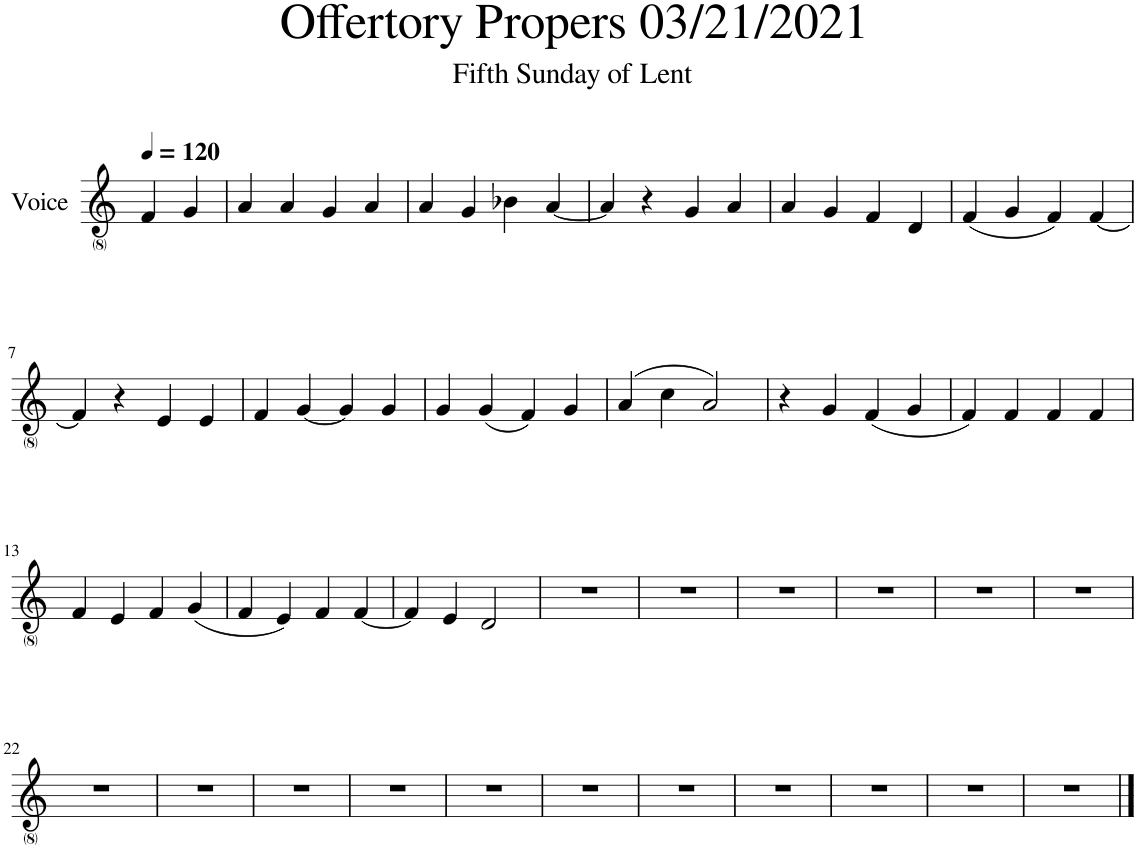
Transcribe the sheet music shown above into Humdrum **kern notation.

**kern
*part1
*staff1
*I"Voice
*I'V
*clefG2
*k[]
*M4/4
*MM120
=1
4f/
4g/
=2
4a/
4a/
4g/
4a/
=3
4a/
4g/
4b-X\
[4a/
=4
4a/]
4r
4g/
4a/
=5
4a/
4g/
4f/
4d/
=6
(4f/
4g/
4f/)
[4f/
!!LO:LB:g=z
=7
4f/]
4r
4e/
4e/
=8
4f/
[4g/
4g/]
4g/
=9
4g/
(4g/
4f/)
4g/
=10
(4a/
4cc\
2a/)
=11
4r
4g/
(4f/
4g/
=12
4f/)
4f/
4f/
4f/
!!LO:LB:g=z
=13
4f/
4e/
4f/
(4g/
=14
4f/
4e/)
4f/
[4f/
=15
4f/]
4e/
2d/
=16
1r
=17
1r
=18
1r
=19
1r
=20
1r
=21
1r
!!LO:LB:g=z
=22
1r
=23
1r
=24
1r
=25
1r
=26
1r
=27
1r
=28
1r
=29
1r
=30
1r
=31
1r
=32
1r
==
*-
